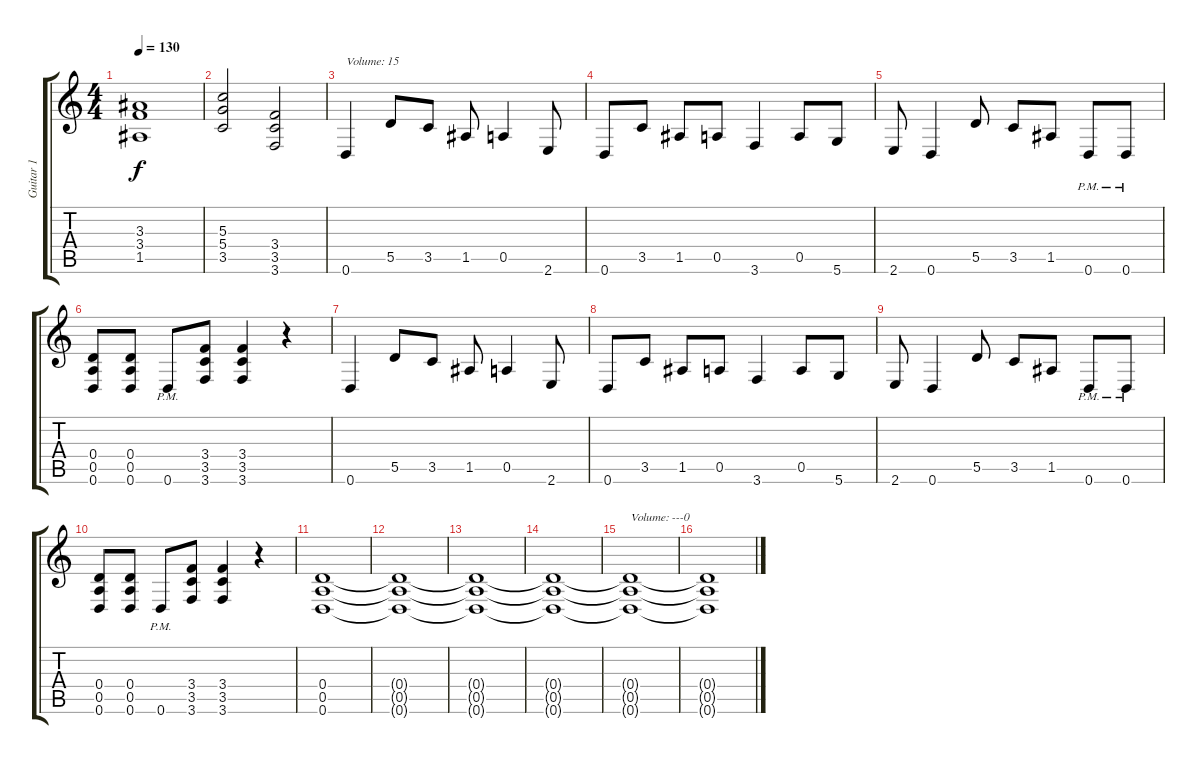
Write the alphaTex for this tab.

\track ("Guitar 1" "Guitar 1") {instrument distortionguitar}
\staff {score tabs}
\tuning (E4 B3 G3 D3 A2 D2) {hide}
\ts (4 4)
\tempo 130
\clef g2
\ks c
(3.3 3.4 1.5).1{dy f} |
(5.3 5.4 3.5).2 (3.4 3.5 3.6).2 |
0.6.4{txt "Volume: 15" volume 15} 5.5.8 3.5.8 1.5.8 0.5.4 2.6.8 |
0.6.8 3.5.8 1.5.8 0.5.8 3.6.4 0.5.8 5.6.8 |
2.6.8 0.6.4 5.5.8 3.5.8 1.5.8 0.6{pm}.8 0.6{pm}.8 |
(0.4 0.5 0.6).8 (0.4 0.5 0.6).8 0.6{pm}.8 (3.4 3.5 3.6).8 (3.4 3.5 3.6).4 r.4 |
0.6.4 5.5.8 3.5.8 1.5.8 0.5.4 2.6.8 |
0.6.8 3.5.8 1.5.8 0.5.8 3.6.4 0.5.8 5.6.8 |
2.6.8 0.6.4 5.5.8 3.5.8 1.5.8 0.6{pm}.8 0.6{pm}.8 |
(0.4 0.5 0.6).8 (0.4 0.5 0.6).8 0.6{pm}.8 (3.4 3.5 3.6).8 (3.4 3.5 3.6).4 r.4 |
(0.4 0.5 0.6).1 |
(0.4{t} 0.5{t} 0.6{t}).1 |
(0.4{t} 0.5{t} 0.6{t}).1 |
(0.4{t} 0.5{t} 0.6{t}).1 |
(0.4{t} 0.5{t} 0.6{t}).1{txt "Volume: ---0" volume 0} |
(0.4{t} 0.5{t} 0.6{t}).1
